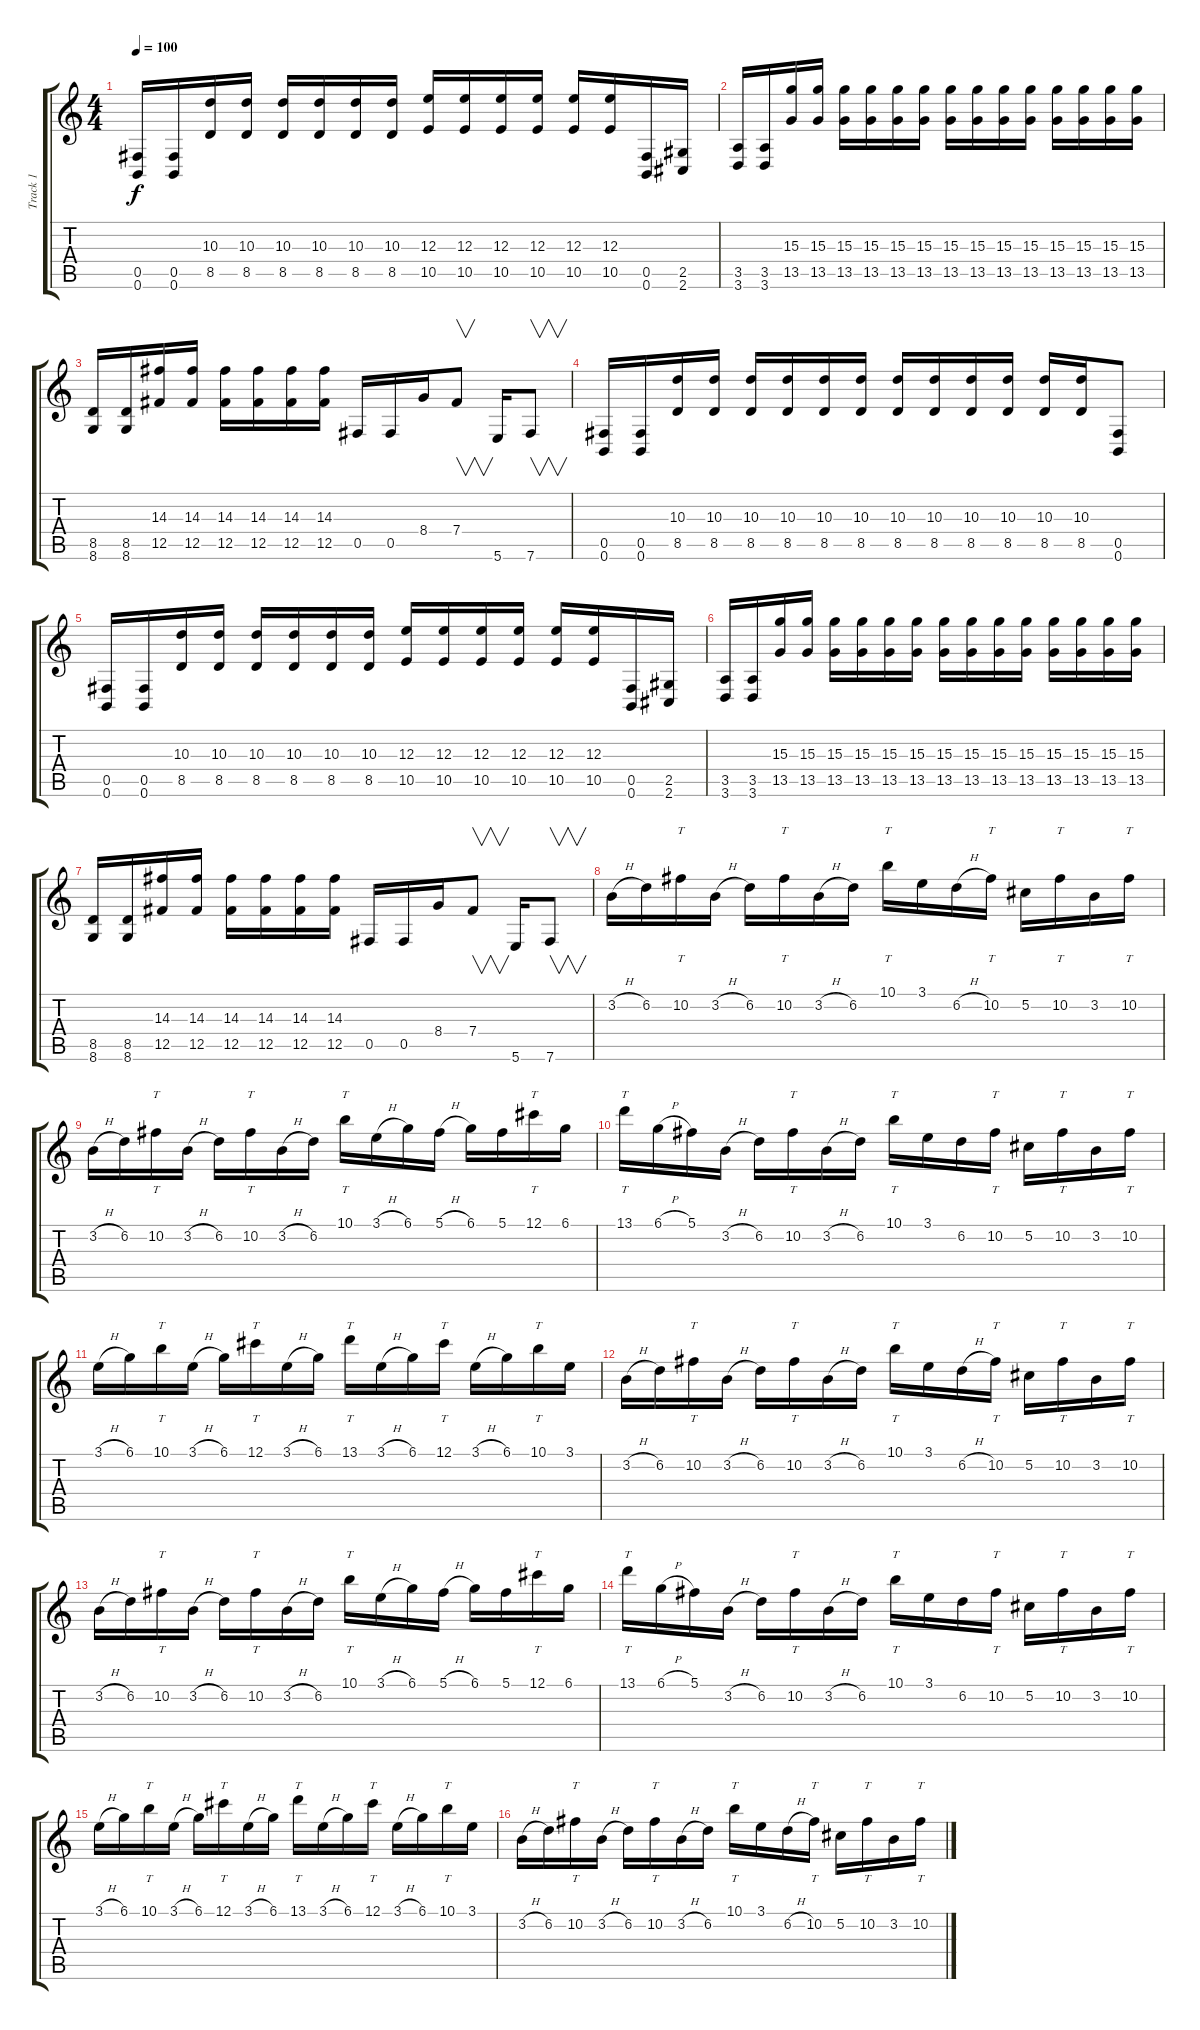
\track ("Track 1" "Track 1") {instrument distortionguitar}
\staff {score tabs}
\tuning (Db4 Ab3 E3 B2 Gb2 B1) {hide}
\ts (4 4)
\tempo 100
\clef g2
\ks c
(0.5 0.6).16{dy f} (0.5 0.6).16 (10.3 8.5).16 (10.3 8.5).16 (10.3 8.5).16 (10.3 8.5).16 (10.3 8.5).16 (10.3 8.5).16 (12.3 10.5).16 (12.3 10.5).16 (12.3 10.5).16 (12.3 10.5).16 (12.3 10.5).16 (12.3 10.5).16 (0.5 0.6).16 (2.5 2.6).16 |
(3.5 3.6).16 (3.5 3.6).16 (15.3 13.5).16 (15.3 13.5).16 (15.3 13.5).16 (15.3 13.5).16 (15.3 13.5).16 (15.3 13.5).16 (15.3 13.5).16 (15.3 13.5).16 (15.3 13.5).16 (15.3 13.5).16 (15.3 13.5).16 (15.3 13.5).16 (15.3 13.5).16 (15.3 13.5).16 |
(8.5 8.6).16 (8.5 8.6).16 (14.3 12.5).16 (14.3 12.5).16 (14.3 12.5).16 (14.3 12.5).16 (14.3 12.5).16 (14.3 12.5).16 0.5.16 0.5.16 8.4.16 7.4.8{v} 5.6.16 7.6.8{v} |
(0.5 0.6).16 (0.5 0.6).16 (10.3 8.5).16 (10.3 8.5).16 (10.3 8.5).16 (10.3 8.5).16 (10.3 8.5).16 (10.3 8.5).16 (10.3 8.5).16 (10.3 8.5).16 (10.3 8.5).16 (10.3 8.5).16 (10.3 8.5).16 (10.3 8.5).16 (0.5 0.6).8 |
(0.5 0.6).16 (0.5 0.6).16 (10.3 8.5).16 (10.3 8.5).16 (10.3 8.5).16 (10.3 8.5).16 (10.3 8.5).16 (10.3 8.5).16 (12.3 10.5).16 (12.3 10.5).16 (12.3 10.5).16 (12.3 10.5).16 (12.3 10.5).16 (12.3 10.5).16 (0.5 0.6).16 (2.5 2.6).16 |
(3.5 3.6).16 (3.5 3.6).16 (15.3 13.5).16 (15.3 13.5).16 (15.3 13.5).16 (15.3 13.5).16 (15.3 13.5).16 (15.3 13.5).16 (15.3 13.5).16 (15.3 13.5).16 (15.3 13.5).16 (15.3 13.5).16 (15.3 13.5).16 (15.3 13.5).16 (15.3 13.5).16 (15.3 13.5).16 |
(8.5 8.6).16 (8.5 8.6).16 (14.3 12.5).16 (14.3 12.5).16 (14.3 12.5).16 (14.3 12.5).16 (14.3 12.5).16 (14.3 12.5).16 0.5.16 0.5.16 8.4.16 7.4.8{v} 5.6.16 7.6.8{v} |
3.2{h}.16 6.2.16 10.2.16{tt} 3.2{h}.16 6.2.16 10.2.16{tt} 3.2{h}.16 6.2.16 10.1.16{tt} 3.1.16 6.2{h}.16 10.2.16{tt} 5.2.16 10.2.16{tt} 3.2.16 10.2.16{tt} |
3.2{h}.16 6.2.16 10.2.16{tt} 3.2{h}.16 6.2.16 10.2.16{tt} 3.2{h}.16 6.2.16 10.1.16{tt} 3.1{h}.16 6.1.16 5.1{h}.16 6.1.16 5.1.16 12.1.16{tt} 6.1.16 |
13.1.16{tt} 6.1{h}.16 5.1.16 3.2{h}.16 6.2.16 10.2.16{tt} 3.2{h}.16 6.2.16 10.1.16{tt} 3.1.16 6.2.16 10.2.16{tt} 5.2.16 10.2.16{tt} 3.2.16 10.2.16{tt} |
3.1{h}.16 6.1.16 10.1.16{tt} 3.1{h}.16 6.1.16 12.1.16{tt} 3.1{h}.16 6.1.16 13.1.16{tt} 3.1{h}.16 6.1.16 12.1.16{tt} 3.1{h}.16 6.1.16 10.1.16{tt} 3.1.16 |
3.2{h}.16 6.2.16 10.2.16{tt} 3.2{h}.16 6.2.16 10.2.16{tt} 3.2{h}.16 6.2.16 10.1.16{tt} 3.1.16 6.2{h}.16 10.2.16{tt} 5.2.16 10.2.16{tt} 3.2.16 10.2.16{tt} |
3.2{h}.16 6.2.16 10.2.16{tt} 3.2{h}.16 6.2.16 10.2.16{tt} 3.2{h}.16 6.2.16 10.1.16{tt} 3.1{h}.16 6.1.16 5.1{h}.16 6.1.16 5.1.16 12.1.16{tt} 6.1.16 |
13.1.16{tt} 6.1{h}.16 5.1.16 3.2{h}.16 6.2.16 10.2.16{tt} 3.2{h}.16 6.2.16 10.1.16{tt} 3.1.16 6.2.16 10.2.16{tt} 5.2.16 10.2.16{tt} 3.2.16 10.2.16{tt} |
3.1{h}.16 6.1.16 10.1.16{tt} 3.1{h}.16 6.1.16 12.1.16{tt} 3.1{h}.16 6.1.16 13.1.16{tt} 3.1{h}.16 6.1.16 12.1.16{tt} 3.1{h}.16 6.1.16 10.1.16{tt} 3.1.16 |
3.2{h}.16 6.2.16 10.2.16{tt} 3.2{h}.16 6.2.16 10.2.16{tt} 3.2{h}.16 6.2.16 10.1.16{tt} 3.1.16 6.2{h}.16 10.2.16{tt} 5.2.16 10.2.16{tt} 3.2.16 10.2.16{tt}
